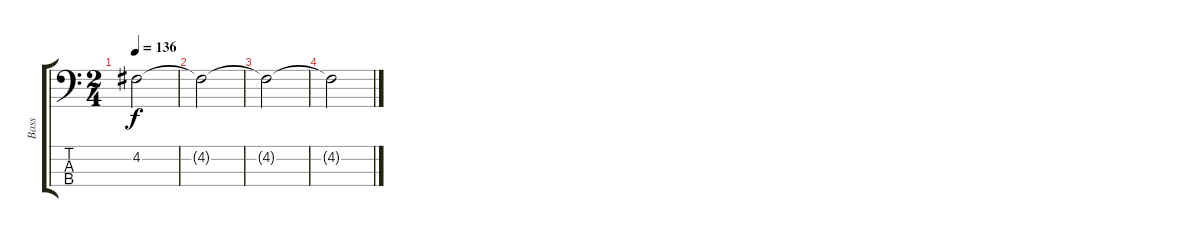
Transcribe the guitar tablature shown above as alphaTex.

\track ("Bass" "Bass") {instrument fretlessbass}
\staff {score tabs}
\tuning (G2 D2 A1 E1) {hide}
\ts (2 4)
\tempo 136
\clef f4
\ks c
4.2{t}.2{dy f} |
4.2{t}.2 |
4.2{t}.2 |
4.2{t}.2
